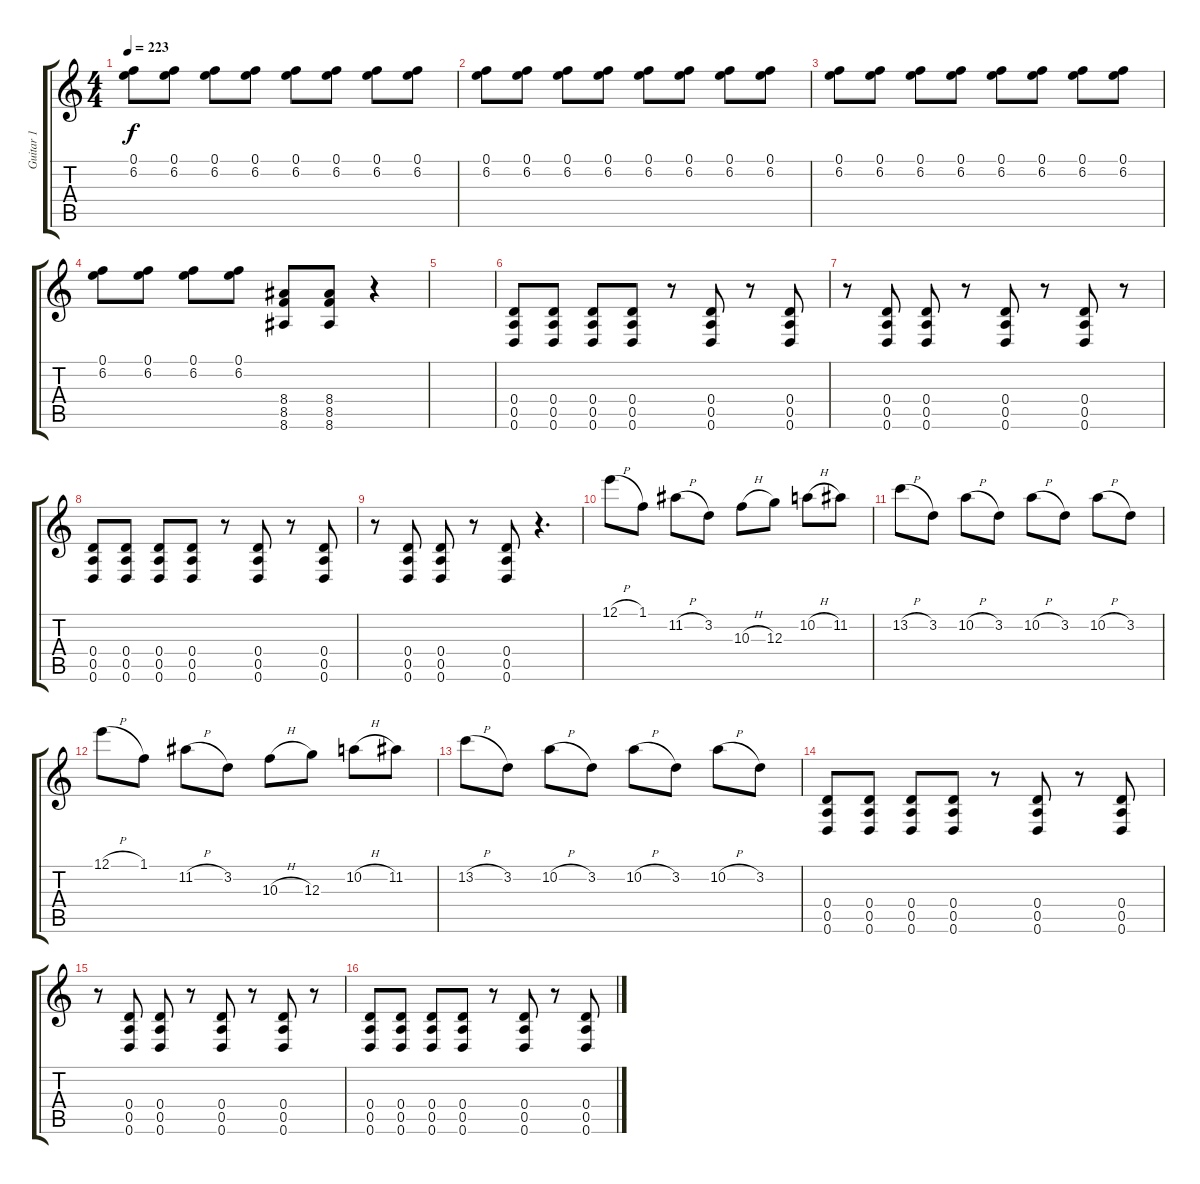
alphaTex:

\track ("Guitar 1" "Guitar 1") {instrument distortionguitar}
\staff {score tabs}
\tuning (E4 B3 G3 D3 A2 D2) {hide}
\ts (4 4)
\tempo 223
\clef g2
\ks c
(0.1 6.2).8{dy f} (0.1 6.2).8 (0.1 6.2).8 (0.1 6.2).8 (0.1 6.2).8 (0.1 6.2).8 (0.1 6.2).8 (0.1 6.2).8 |
(0.1 6.2).8 (0.1 6.2).8 (0.1 6.2).8 (0.1 6.2).8 (0.1 6.2).8 (0.1 6.2).8 (0.1 6.2).8 (0.1 6.2).8 |
(0.1 6.2).8 (0.1 6.2).8 (0.1 6.2).8 (0.1 6.2).8 (0.1 6.2).8 (0.1 6.2).8 (0.1 6.2).8 (0.1 6.2).8 |
(0.1 6.2).8 (0.1 6.2).8 (0.1 6.2).8 (0.1 6.2).8 (8.4 8.5 8.6).8 (8.4 8.5 8.6).8 r.4 |
|
(0.4 0.5 0.6).8 (0.4 0.5 0.6).8 (0.4 0.5 0.6).8 (0.4 0.5 0.6).8 r.8 (0.4 0.5 0.6).8 r.8 (0.4 0.5 0.6).8 |
r.8 (0.4 0.5 0.6).8 (0.4 0.5 0.6).8 r.8 (0.4 0.5 0.6).8 r.8 (0.4 0.5 0.6).8 r.8 |
(0.4 0.5 0.6).8 (0.4 0.5 0.6).8 (0.4 0.5 0.6).8 (0.4 0.5 0.6).8 r.8 (0.4 0.5 0.6).8 r.8 (0.4 0.5 0.6).8 |
r.8 (0.4 0.5 0.6).8 (0.4 0.5 0.6).8 r.8 (0.4 0.5 0.6).8 r.4{d} |
12.1{h}.8 1.1.8 11.2{h}.8 3.2.8 10.3{h}.8 12.3.8 10.2{h}.8 11.2.8 |
13.2{h}.8 3.2.8 10.2{h}.8 3.2.8 10.2{h}.8 3.2.8 10.2{h}.8 3.2.8 |
12.1{h}.8 1.1.8 11.2{h}.8 3.2.8 10.3{h}.8 12.3.8 10.2{h}.8 11.2.8 |
13.2{h}.8 3.2.8 10.2{h}.8 3.2.8 10.2{h}.8 3.2.8 10.2{h}.8 3.2.8 |
(0.4 0.5 0.6).8 (0.4 0.5 0.6).8 (0.4 0.5 0.6).8 (0.4 0.5 0.6).8 r.8 (0.4 0.5 0.6).8 r.8 (0.4 0.5 0.6).8 |
r.8 (0.4 0.5 0.6).8 (0.4 0.5 0.6).8 r.8 (0.4 0.5 0.6).8 r.8 (0.4 0.5 0.6).8 r.8 |
(0.4 0.5 0.6).8 (0.4 0.5 0.6).8 (0.4 0.5 0.6).8 (0.4 0.5 0.6).8 r.8 (0.4 0.5 0.6).8 r.8 (0.4 0.5 0.6).8
